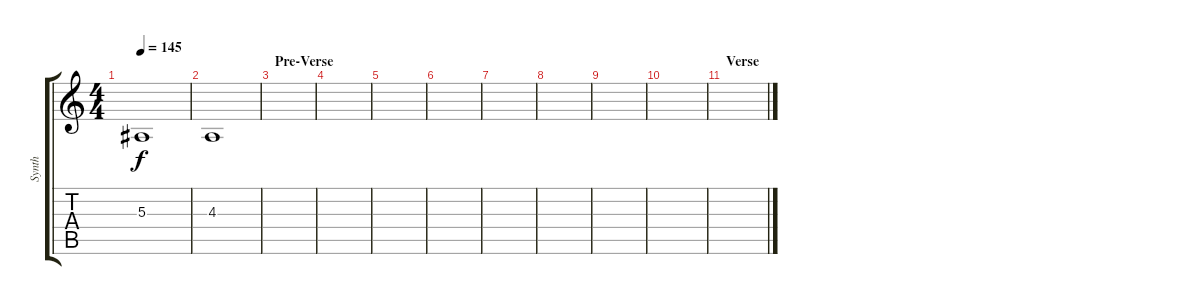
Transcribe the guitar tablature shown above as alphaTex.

\track ("Synth" "Synth") {instrument synthvoice}
\staff {score tabs}
\tuning (D4 A3 F3 C3 G2 D2) {hide}
\ts (4 4)
\tempo 145
\clef g2
\ks c
5.3.1{dy f} |
4.3.1 |
\section ("" "Pre-Verse")
|
|
|
|
|
|
|
|
\section ("" "Verse")
